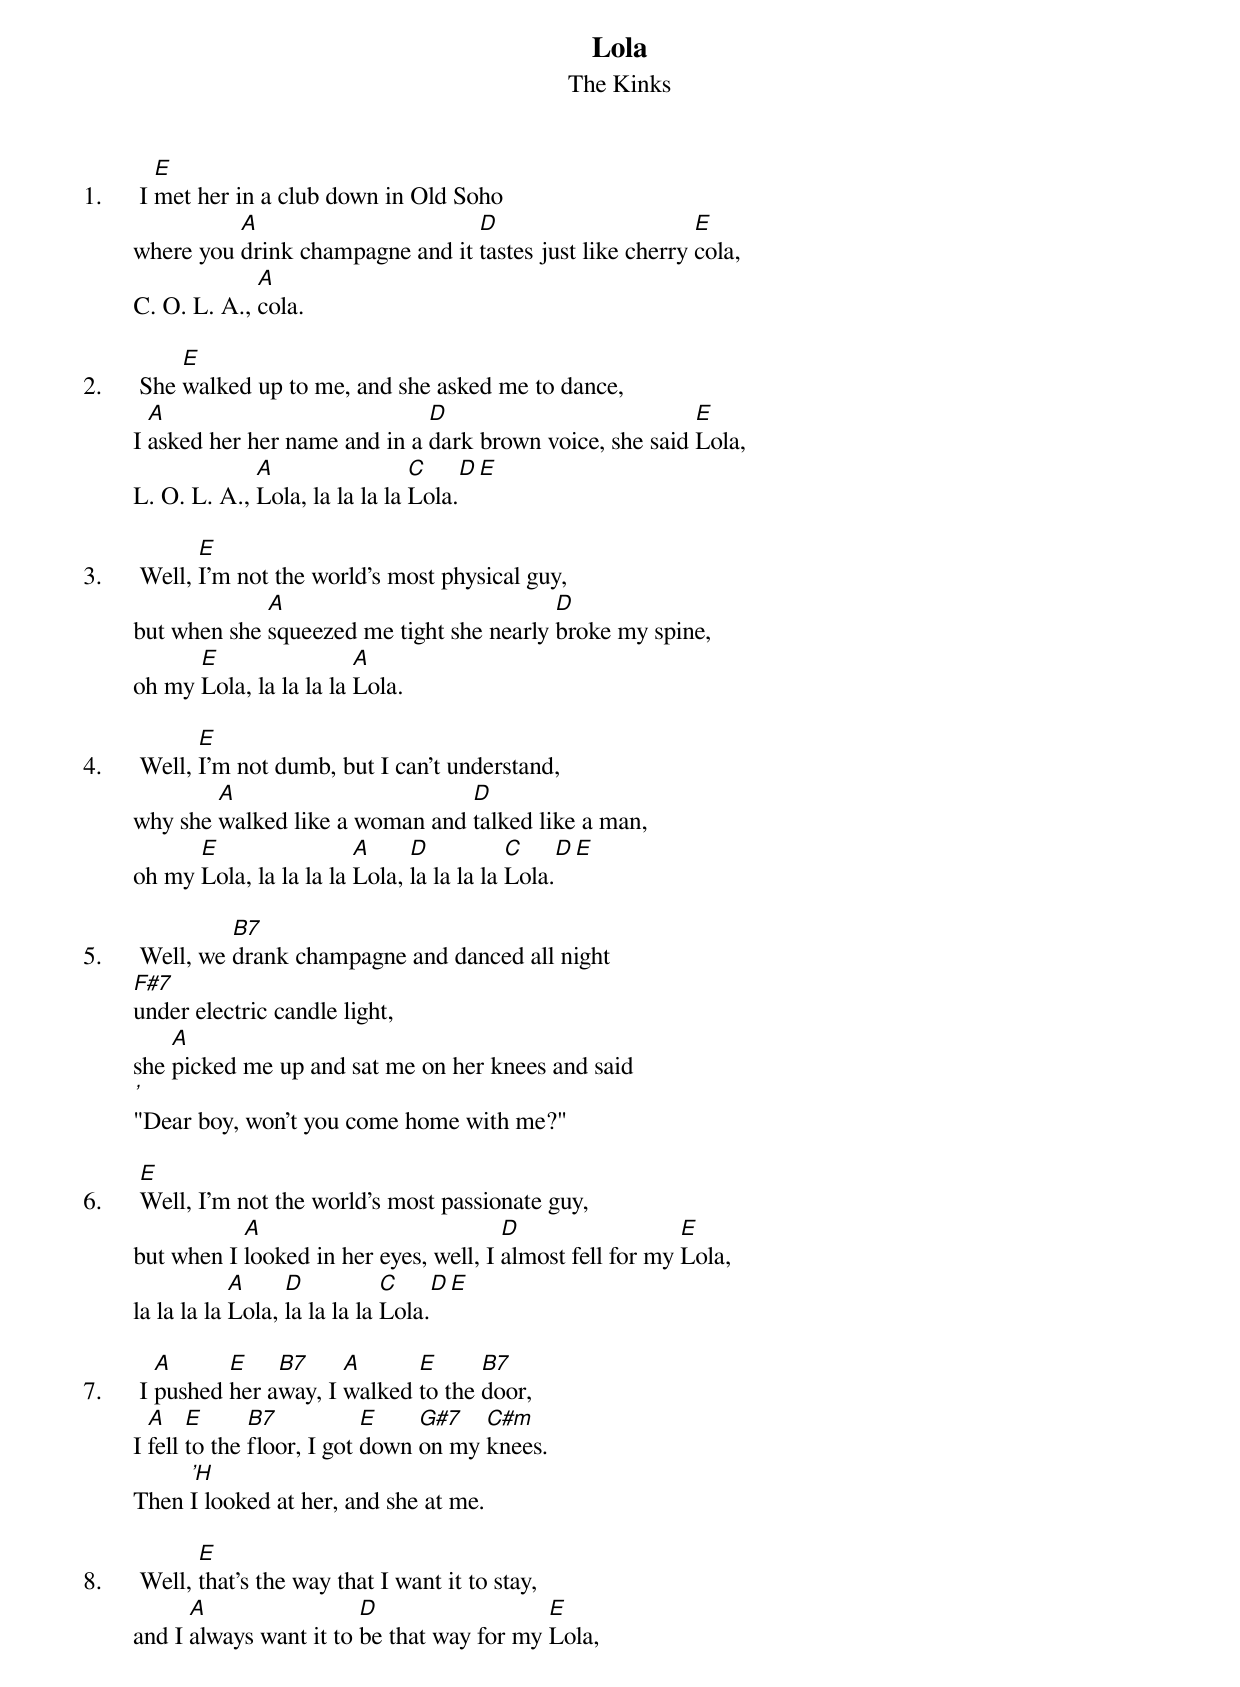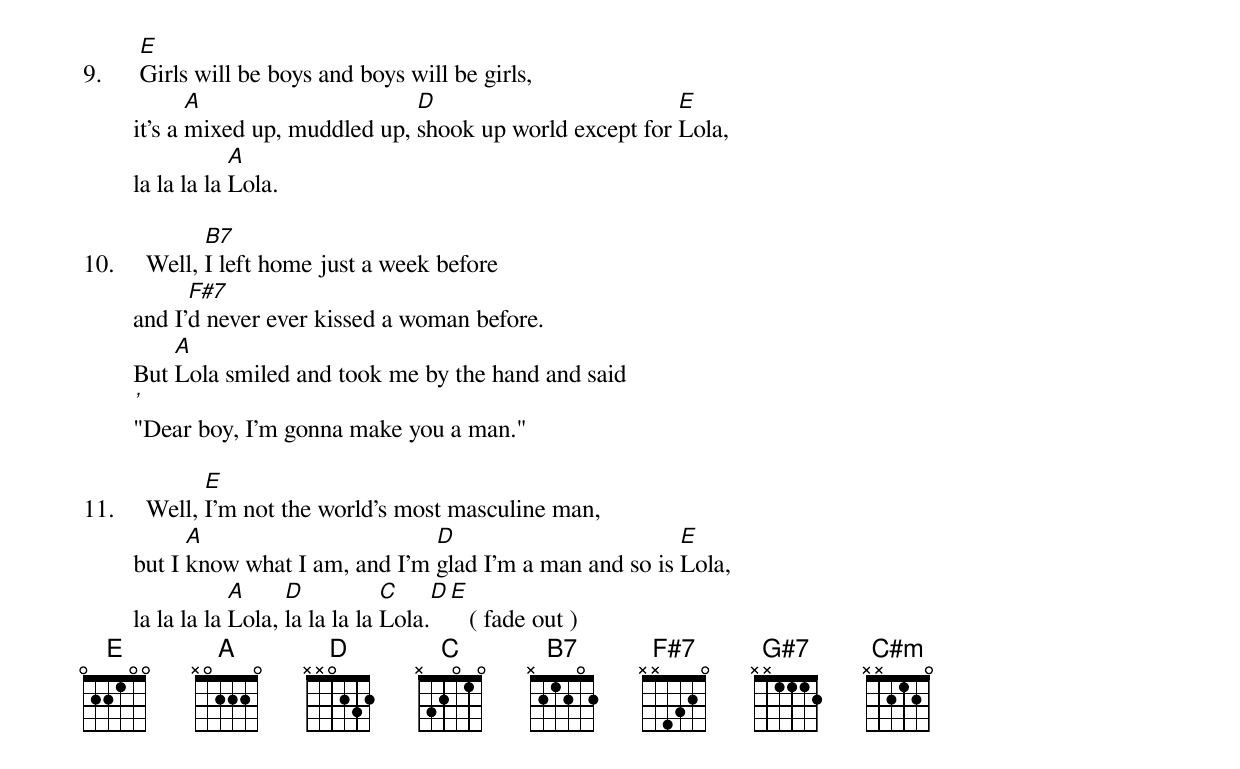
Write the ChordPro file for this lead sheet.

{t:Lola}
{st:The Kinks }

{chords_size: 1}
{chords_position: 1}
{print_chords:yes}
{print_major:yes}
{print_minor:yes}
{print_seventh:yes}
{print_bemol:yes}
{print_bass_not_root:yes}
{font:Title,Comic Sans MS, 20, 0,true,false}
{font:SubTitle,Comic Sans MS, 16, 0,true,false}
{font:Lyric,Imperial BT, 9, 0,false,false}
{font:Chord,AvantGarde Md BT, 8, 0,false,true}
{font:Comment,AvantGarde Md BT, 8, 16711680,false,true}
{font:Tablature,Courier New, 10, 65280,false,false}
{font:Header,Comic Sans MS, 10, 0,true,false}
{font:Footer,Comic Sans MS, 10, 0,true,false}
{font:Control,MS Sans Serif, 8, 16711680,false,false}
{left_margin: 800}
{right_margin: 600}
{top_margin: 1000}
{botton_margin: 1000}
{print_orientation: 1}




1.      I [E]met her in a club down in Old Soho
        where you [A]drink champagne and it [D]tastes just like cherry [E]cola,
        C. O. L. A., [A]cola.

2.      She [E]walked up to me, and she asked me to dance,
        I [A]asked her her name and in a [D]dark brown voice, she said [E]Lola,
        L. O. L. A., [A]Lola, la la la la [C]Lola.[D][E]

3.      Well, [E]I'm not the world's most physical guy,
        but when she [A]squeezed me tight she nearly [D]broke my spine,
        oh my [E]Lola, la la la la [A]Lola.

4.      Well, [E]I'm not dumb, but I can't understand,
        why she [A]walked like a woman and [D]talked like a man,
        oh my [E]Lola, la la la la [A]Lola, [D]la la la la [C]Lola.[D][E]

5.      Well, we [B7]drank champagne and danced all night
        [F#7]under electric candle light,
        she [A]picked me up and sat me on her knees and said
        [' ]"Dear boy, won't you come home with me?"

6.      [E]Well, I'm not the world's most passionate guy,
        but when I [A]looked in her eyes, well, I [D]almost fell for my [E]Lola,
        la la la la [A]Lola, [D]la la la la [C]Lola.[D][E]

7.      I [A]pushed [E]her a[B7]way, I [A]walked [E]to the [B7]door,
        I [A]fell [E]to the [B7]floor, I got [E]down [G#7]on my [C#m]knees.
        Then ['H]I looked at her, and she at me.

8.      Well, [E]that's the way that I want it to stay,
        and I [A]always want it to [D]be that way for my [E]Lola,
        la la la la la [A]Lola.
{new_page}

9.      [E]Girls will be boys and boys will be girls,
        it's a [A]mixed up, muddled up, [D]shook up world except for [E]Lola,
        la la la la [A]Lola.

10.     Well, [B7]I left home just a week before
        and I'[F#7]d never ever kissed a woman before.
        But [A]Lola smiled and took me by the hand and said
        [' ]"Dear boy, I'm gonna make you a man."

11.     Well, [E]I'm not the world's most masculine man,
        but I [A]know what I am, and I'm [D]glad I'm a man and so is [E]Lola,
        la la la la [A]Lola, [D]la la la la [C]Lola.[D][E]   ( fade out )
